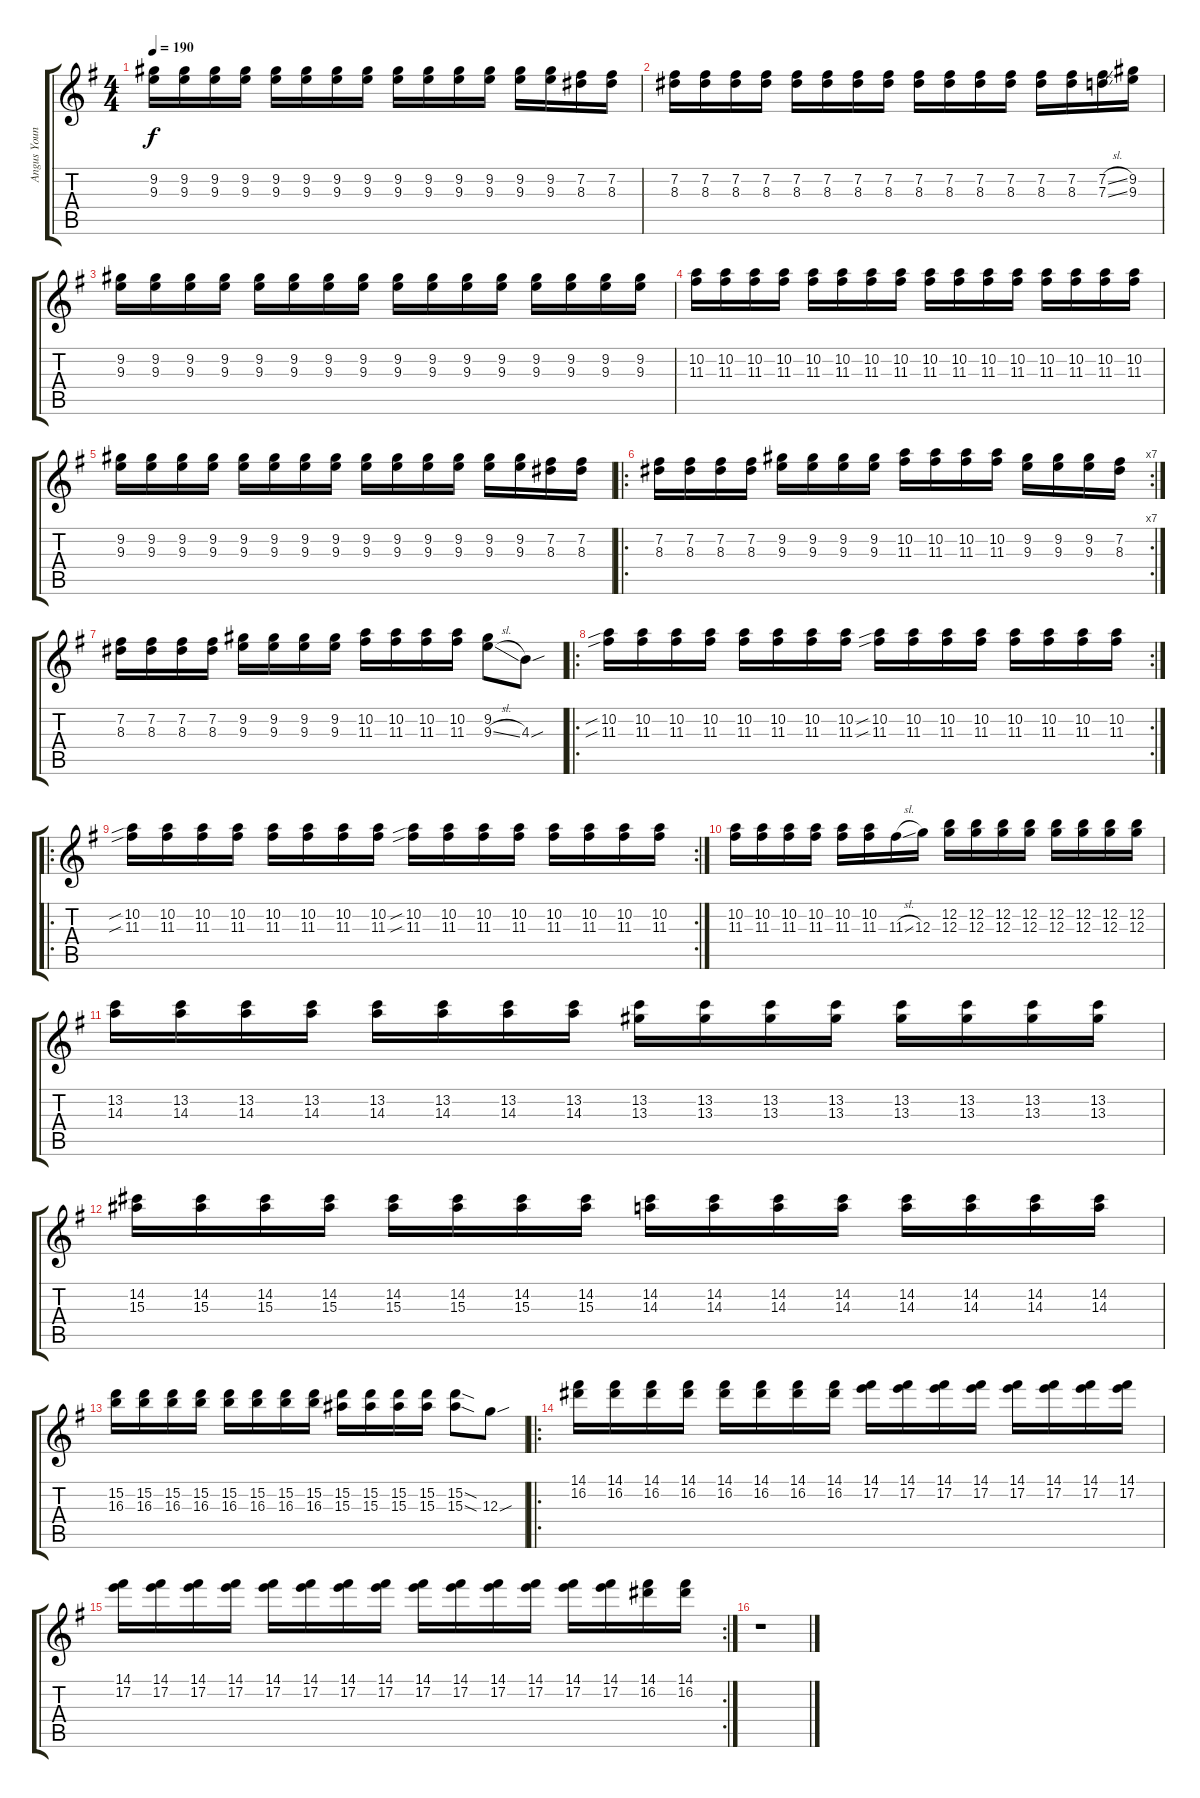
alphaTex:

\track ("Angus Young (Lead Guitar)" "Angus Youn") {instrument overdrivenguitar}
\staff {score tabs}
\tuning (E4 B3 G3 D3 A2 E2) {hide}
\ts (4 4)
\tempo 190
\clef g2
\ks g
(9.2 9.3).16{dy f} (9.2 9.3).16 (9.2 9.3).16 (9.2 9.3).16 (9.2 9.3).16 (9.2 9.3).16 (9.2 9.3).16 (9.2 9.3).16 (9.2 9.3).16 (9.2 9.3).16 (9.2 9.3).16 (9.2 9.3).16 (9.2 9.3).16 (9.2 9.3).16 (7.2 8.3).16 (7.2 8.3).16 |
(7.2 8.3).16 (7.2 8.3).16 (7.2 8.3).16 (7.2 8.3).16 (7.2 8.3).16 (7.2 8.3).16 (7.2 8.3).16 (7.2 8.3).16 (7.2 8.3).16 (7.2 8.3).16 (7.2 8.3).16 (7.2 8.3).16 (7.2 8.3).16 (7.2 8.3).16 (7.2{sl} 7.3{sl}).16 (9.2 9.3).16 |
(9.2 9.3).16 (9.2 9.3).16 (9.2 9.3).16 (9.2 9.3).16 (9.2 9.3).16 (9.2 9.3).16 (9.2 9.3).16 (9.2 9.3).16 (9.2 9.3).16 (9.2 9.3).16 (9.2 9.3).16 (9.2 9.3).16 (9.2 9.3).16 (9.2 9.3).16 (9.2 9.3).16 (9.2 9.3).16 |
(10.2 11.3).16 (10.2 11.3).16 (10.2 11.3).16 (10.2 11.3).16 (10.2 11.3).16 (10.2 11.3).16 (10.2 11.3).16 (10.2 11.3).16 (10.2 11.3).16 (10.2 11.3).16 (10.2 11.3).16 (10.2 11.3).16 (10.2 11.3).16 (10.2 11.3).16 (10.2 11.3).16 (10.2 11.3).16 |
(9.2 9.3).16 (9.2 9.3).16 (9.2 9.3).16 (9.2 9.3).16 (9.2 9.3).16 (9.2 9.3).16 (9.2 9.3).16 (9.2 9.3).16 (9.2 9.3).16 (9.2 9.3).16 (9.2 9.3).16 (9.2 9.3).16 (9.2 9.3).16 (9.2 9.3).16 (7.2 8.3).16 (7.2 8.3).16 |
\ro
\rc 7
(7.2 8.3).16 (7.2 8.3).16 (7.2 8.3).16 (7.2 8.3).16 (9.2 9.3).16 (9.2 9.3).16 (9.2 9.3).16 (9.2 9.3).16 (10.2 11.3).16 (10.2 11.3).16 (10.2 11.3).16 (10.2 11.3).16 (9.2 9.3).16 (9.2 9.3).16 (9.2 9.3).16 (7.2 8.3).16 |
(7.2 8.3).16 (7.2 8.3).16 (7.2 8.3).16 (7.2 8.3).16 (9.2 9.3).16 (9.2 9.3).16 (9.2 9.3).16 (9.2 9.3).16 (10.2 11.3).16 (10.2 11.3).16 (10.2 11.3).16 (10.2 11.3).16 (9.2 9.3{sl}).8 4.3{sou}.8 |
\ro
\rc 2
(10.2{sib} 11.3{sib}).16 (10.2 11.3).16 (10.2 11.3).16 (10.2 11.3).16 (10.2 11.3).16 (10.2 11.3).16 (10.2 11.3).16 (10.2 11.3).16 (10.2{sib} 11.3{sib}).16 (10.2 11.3).16 (10.2 11.3).16 (10.2 11.3).16 (10.2 11.3).16 (10.2 11.3).16 (10.2 11.3).16 (10.2 11.3).16 |
\ro
\rc 2
(10.2{sib} 11.3{sib}).16 (10.2 11.3).16 (10.2 11.3).16 (10.2 11.3).16 (10.2 11.3).16 (10.2 11.3).16 (10.2 11.3).16 (10.2 11.3).16 (10.2{sib} 11.3{sib}).16 (10.2 11.3).16 (10.2 11.3).16 (10.2 11.3).16 (10.2 11.3).16 (10.2 11.3).16 (10.2 11.3).16 (10.2 11.3).16 |
(10.2 11.3).16 (10.2 11.3).16 (10.2 11.3).16 (10.2 11.3).16 (10.2 11.3).16 (10.2 11.3).16 11.3{sl}.16 12.3.16 (12.2 12.3).16 (12.2 12.3).16 (12.2 12.3).16 (12.2 12.3).16 (12.2 12.3).16 (12.2 12.3).16 (12.2 12.3).16 (12.2 12.3).16 |
(13.2 14.3).16 (13.2 14.3).16 (13.2 14.3).16 (13.2 14.3).16 (13.2 14.3).16 (13.2 14.3).16 (13.2 14.3).16 (13.2 14.3).16 (13.2 13.3).16 (13.2 13.3).16 (13.2 13.3).16 (13.2 13.3).16 (13.2 13.3).16 (13.2 13.3).16 (13.2 13.3).16 (13.2 13.3).16 |
(14.2 15.3).16 (14.2 15.3).16 (14.2 15.3).16 (14.2 15.3).16 (14.2 15.3).16 (14.2 15.3).16 (14.2 15.3).16 (14.2 15.3).16 (14.2 14.3).16 (14.2 14.3).16 (14.2 14.3).16 (14.2 14.3).16 (14.2 14.3).16 (14.2 14.3).16 (14.2 14.3).16 (14.2 14.3).16 |
(15.2 16.3).16 (15.2 16.3).16 (15.2 16.3).16 (15.2 16.3).16 (15.2 16.3).16 (15.2 16.3).16 (15.2 16.3).16 (15.2 16.3).16 (15.2 15.3).16 (15.2 15.3).16 (15.2 15.3).16 (15.2 15.3).16 (15.2{sod} 15.3{sod}).8 12.3{sou}.8 |
\ro
(14.1 16.2).16 (14.1 16.2).16 (14.1 16.2).16 (14.1 16.2).16 (14.1 16.2).16 (14.1 16.2).16 (14.1 16.2).16 (14.1 16.2).16 (14.1 17.2).16 (14.1 17.2).16 (14.1 17.2).16 (14.1 17.2).16 (14.1 17.2).16 (14.1 17.2).16 (14.1 17.2).16 (14.1 17.2).16 |
\rc 2
(14.1 17.2).16 (14.1 17.2).16 (14.1 17.2).16 (14.1 17.2).16 (14.1 17.2).16 (14.1 17.2).16 (14.1 17.2).16 (14.1 17.2).16 (14.1 17.2).16 (14.1 17.2).16 (14.1 17.2).16 (14.1 17.2).16 (14.1 17.2).16 (14.1 17.2).16 (14.1 16.2).16 (14.1 16.2).16 |
r.1
